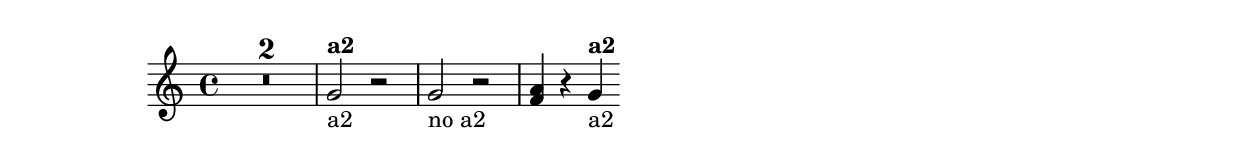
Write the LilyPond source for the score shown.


\version "2.4.0"
\header {
    texidoc ="The a2 string is printed only on notes (i.e. not on rests),
and only after chords, solo or polyphony."
    }

vone =  \relative a' { R1*2 g2 r2 g2 r2 a4 r4 g }
vtwo =  \relative a' { R1*2 g2 r2 g2 r2 f4 r4 g }

comment = \relative { s1*2 s2_"a2" s2 s2_"no a2" s2 s4 s4 s4_"a2" } 

\layout { raggedright = ##T }

\new Staff << \set Score.skipBars = ##t 
   \partcombine \vone \vtwo
   \comment
>>
 
